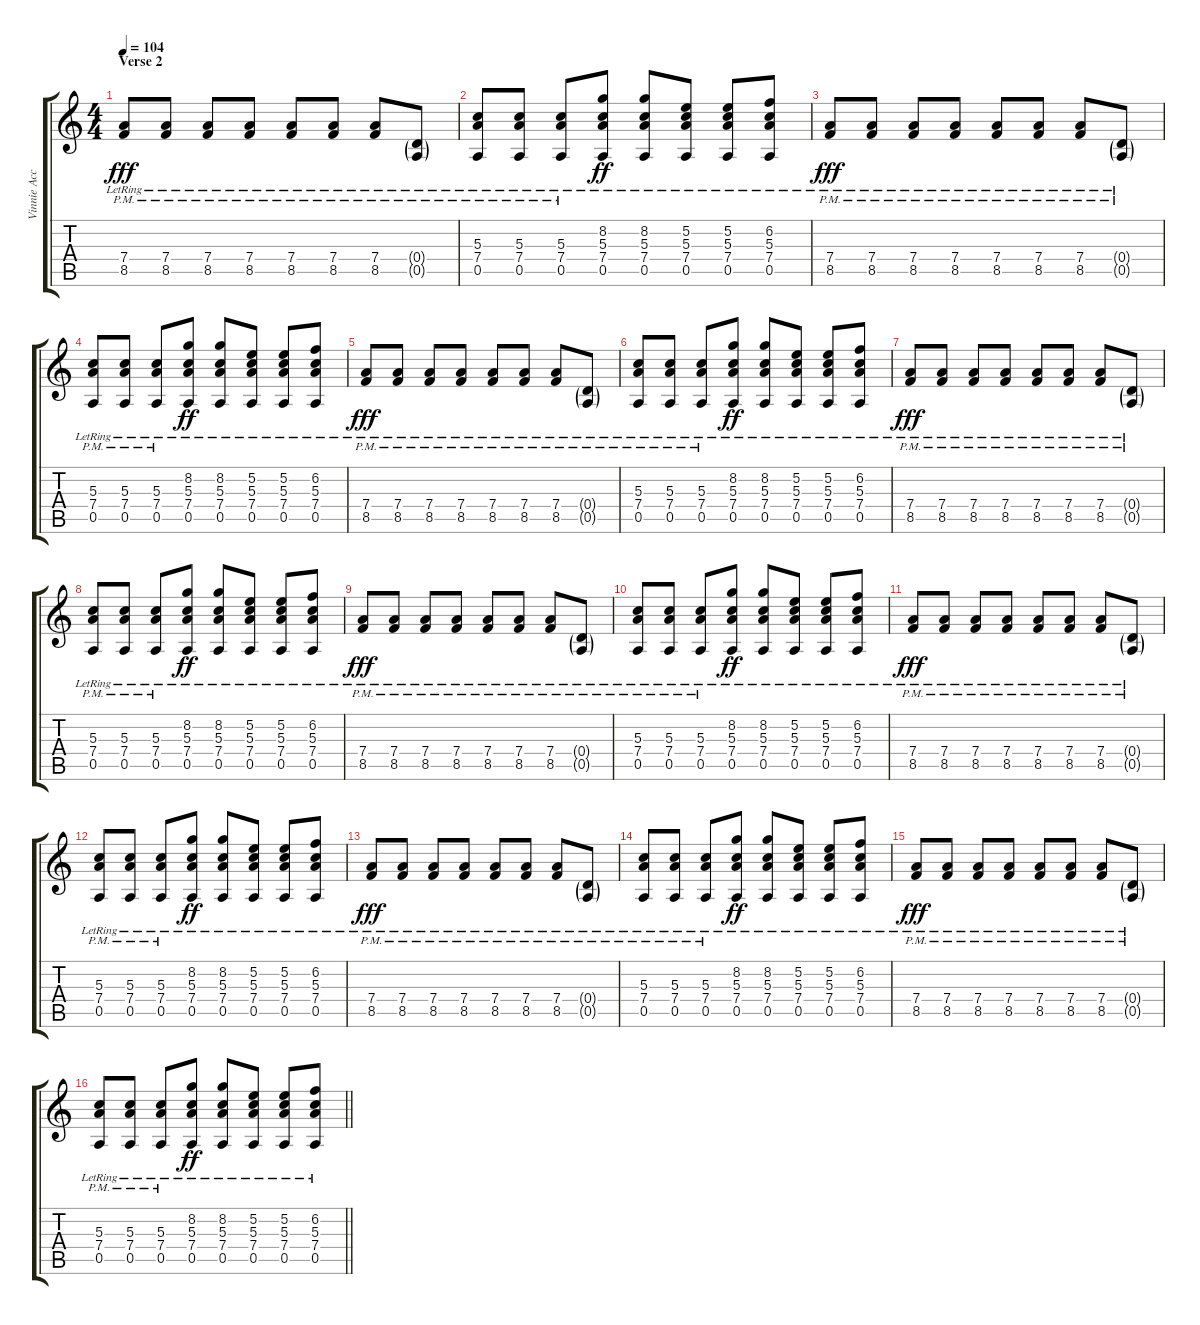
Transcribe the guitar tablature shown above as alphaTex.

\track ("Vinnie Accardi - Guitar" "Vinnie Acc") {instrument electricguitarjazz}
\staff {score tabs}
\tuning (E4 B3 G3 D3 A2 E2) {hide}
\ts (4 4)
\section ("" "Verse 2")
\tempo 104
\clef g2
\ks c
(7.4{pm lr} 8.5{pm lr}).8{dy fff} (7.4{pm lr} 8.5{pm lr}).8 (7.4{pm lr} 8.5{pm lr}).8 (7.4{pm lr} 8.5{pm lr}).8 (7.4{pm lr} 8.5{pm lr}).8 (7.4{pm lr} 8.5{pm lr}).8 (7.4{pm lr} 8.5{pm lr}).8 (0.4{g pm lr} 0.5{g pm lr}).8 |
(5.3{pm lr} 7.4{pm lr} 0.5{pm lr}).8 (5.3{pm lr} 7.4{pm lr} 0.5{pm lr}).8 (5.3{pm lr} 7.4{pm lr} 0.5{pm lr}).8 (8.2{lr} 5.3{lr} 7.4{lr} 0.5{lr}).8{dy ff} (8.2{lr} 5.3{lr} 7.4{lr} 0.5{lr}).8 (5.2{lr} 5.3{lr} 7.4{lr} 0.5{lr}).8 (5.2{lr} 5.3{lr} 7.4{lr} 0.5{lr}).8 (6.2{lr} 5.3{lr} 7.4{lr} 0.5{lr}).8 |
(7.4{pm lr} 8.5{pm lr}).8{dy fff} (7.4{pm lr} 8.5{pm lr}).8 (7.4{pm lr} 8.5{pm lr}).8 (7.4{pm lr} 8.5{pm lr}).8 (7.4{pm lr} 8.5{pm lr}).8 (7.4{pm lr} 8.5{pm lr}).8 (7.4{pm lr} 8.5{pm lr}).8 (0.4{g pm lr} 0.5{g pm lr}).8 |
(5.3{pm lr} 7.4{pm lr} 0.5{pm lr}).8 (5.3{pm lr} 7.4{pm lr} 0.5{pm lr}).8 (5.3{pm lr} 7.4{pm lr} 0.5{pm lr}).8 (8.2{lr} 5.3{lr} 7.4{lr} 0.5{lr}).8{dy ff} (8.2{lr} 5.3{lr} 7.4{lr} 0.5{lr}).8 (5.2{lr} 5.3{lr} 7.4{lr} 0.5{lr}).8 (5.2{lr} 5.3{lr} 7.4{lr} 0.5{lr}).8 (6.2{lr} 5.3{lr} 7.4{lr} 0.5{lr}).8 |
(7.4{pm lr} 8.5{pm lr}).8{dy fff} (7.4{pm lr} 8.5{pm lr}).8 (7.4{pm lr} 8.5{pm lr}).8 (7.4{pm lr} 8.5{pm lr}).8 (7.4{pm lr} 8.5{pm lr}).8 (7.4{pm lr} 8.5{pm lr}).8 (7.4{pm lr} 8.5{pm lr}).8 (0.4{g pm lr} 0.5{g pm lr}).8 |
(5.3{pm lr} 7.4{pm lr} 0.5{pm lr}).8 (5.3{pm lr} 7.4{pm lr} 0.5{pm lr}).8 (5.3{pm lr} 7.4{pm lr} 0.5{pm lr}).8 (8.2{lr} 5.3{lr} 7.4{lr} 0.5{lr}).8{dy ff} (8.2{lr} 5.3{lr} 7.4{lr} 0.5{lr}).8 (5.2{lr} 5.3{lr} 7.4{lr} 0.5{lr}).8 (5.2{lr} 5.3{lr} 7.4{lr} 0.5{lr}).8 (6.2{lr} 5.3{lr} 7.4{lr} 0.5{lr}).8 |
(7.4{pm lr} 8.5{pm lr}).8{dy fff} (7.4{pm lr} 8.5{pm lr}).8 (7.4{pm lr} 8.5{pm lr}).8 (7.4{pm lr} 8.5{pm lr}).8 (7.4{pm lr} 8.5{pm lr}).8 (7.4{pm lr} 8.5{pm lr}).8 (7.4{pm lr} 8.5{pm lr}).8 (0.4{g pm lr} 0.5{g pm lr}).8 |
(5.3{pm lr} 7.4{pm lr} 0.5{pm lr}).8 (5.3{pm lr} 7.4{pm lr} 0.5{pm lr}).8 (5.3{pm lr} 7.4{pm lr} 0.5{pm lr}).8 (8.2{lr} 5.3{lr} 7.4{lr} 0.5{lr}).8{dy ff} (8.2{lr} 5.3{lr} 7.4{lr} 0.5{lr}).8 (5.2{lr} 5.3{lr} 7.4{lr} 0.5{lr}).8 (5.2{lr} 5.3{lr} 7.4{lr} 0.5{lr}).8 (6.2{lr} 5.3{lr} 7.4{lr} 0.5{lr}).8 |
(7.4{pm lr} 8.5{pm lr}).8{dy fff} (7.4{pm lr} 8.5{pm lr}).8 (7.4{pm lr} 8.5{pm lr}).8 (7.4{pm lr} 8.5{pm lr}).8 (7.4{pm lr} 8.5{pm lr}).8 (7.4{pm lr} 8.5{pm lr}).8 (7.4{pm lr} 8.5{pm lr}).8 (0.4{g pm lr} 0.5{g pm lr}).8 |
(5.3{pm lr} 7.4{pm lr} 0.5{pm lr}).8 (5.3{pm lr} 7.4{pm lr} 0.5{pm lr}).8 (5.3{pm lr} 7.4{pm lr} 0.5{pm lr}).8 (8.2{lr} 5.3{lr} 7.4{lr} 0.5{lr}).8{dy ff} (8.2{lr} 5.3{lr} 7.4{lr} 0.5{lr}).8 (5.2{lr} 5.3{lr} 7.4{lr} 0.5{lr}).8 (5.2{lr} 5.3{lr} 7.4{lr} 0.5{lr}).8 (6.2{lr} 5.3{lr} 7.4{lr} 0.5{lr}).8 |
(7.4{pm lr} 8.5{pm lr}).8{dy fff} (7.4{pm lr} 8.5{pm lr}).8 (7.4{pm lr} 8.5{pm lr}).8 (7.4{pm lr} 8.5{pm lr}).8 (7.4{pm lr} 8.5{pm lr}).8 (7.4{pm lr} 8.5{pm lr}).8 (7.4{pm lr} 8.5{pm lr}).8 (0.4{g pm lr} 0.5{g pm lr}).8 |
(5.3{pm lr} 7.4{pm lr} 0.5{pm lr}).8 (5.3{pm lr} 7.4{pm lr} 0.5{pm lr}).8 (5.3{pm lr} 7.4{pm lr} 0.5{pm lr}).8 (8.2{lr} 5.3{lr} 7.4{lr} 0.5{lr}).8{dy ff} (8.2{lr} 5.3{lr} 7.4{lr} 0.5{lr}).8 (5.2{lr} 5.3{lr} 7.4{lr} 0.5{lr}).8 (5.2{lr} 5.3{lr} 7.4{lr} 0.5{lr}).8 (6.2{lr} 5.3{lr} 7.4{lr} 0.5{lr}).8 |
(7.4{pm lr} 8.5{pm lr}).8{dy fff} (7.4{pm lr} 8.5{pm lr}).8 (7.4{pm lr} 8.5{pm lr}).8 (7.4{pm lr} 8.5{pm lr}).8 (7.4{pm lr} 8.5{pm lr}).8 (7.4{pm lr} 8.5{pm lr}).8 (7.4{pm lr} 8.5{pm lr}).8 (0.4{g pm lr} 0.5{g pm lr}).8 |
(5.3{pm lr} 7.4{pm lr} 0.5{pm lr}).8 (5.3{pm lr} 7.4{pm lr} 0.5{pm lr}).8 (5.3{pm lr} 7.4{pm lr} 0.5{pm lr}).8 (8.2{lr} 5.3{lr} 7.4{lr} 0.5{lr}).8{dy ff} (8.2{lr} 5.3{lr} 7.4{lr} 0.5{lr}).8 (5.2{lr} 5.3{lr} 7.4{lr} 0.5{lr}).8 (5.2{lr} 5.3{lr} 7.4{lr} 0.5{lr}).8 (6.2{lr} 5.3{lr} 7.4{lr} 0.5{lr}).8 |
(7.4{pm lr} 8.5{pm lr}).8{dy fff} (7.4{pm lr} 8.5{pm lr}).8 (7.4{pm lr} 8.5{pm lr}).8 (7.4{pm lr} 8.5{pm lr}).8 (7.4{pm lr} 8.5{pm lr}).8 (7.4{pm lr} 8.5{pm lr}).8 (7.4{pm lr} 8.5{pm lr}).8 (0.4{g pm lr} 0.5{g pm lr}).8 |
\barLineRight lightlight
(5.3{pm lr} 7.4{pm lr} 0.5{pm lr}).8 (5.3{pm lr} 7.4{pm lr} 0.5{pm lr}).8 (5.3{pm lr} 7.4{pm lr} 0.5{pm lr}).8 (8.2{lr} 5.3{lr} 7.4{lr} 0.5{lr}).8{dy ff} (8.2{lr} 5.3{lr} 7.4{lr} 0.5{lr}).8 (5.2{lr} 5.3{lr} 7.4{lr} 0.5{lr}).8 (5.2{lr} 5.3{lr} 7.4{lr} 0.5{lr}).8 (6.2{lr} 5.3{lr} 7.4{lr} 0.5{lr}).8
